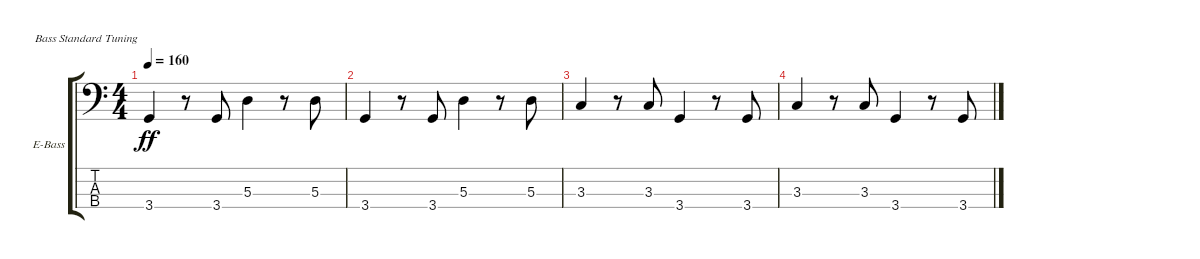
\defaultSystemsLayout 4
\bracketExtendMode groupsimilarinstruments
\firstSystemTrackNameOrientation horizontal
\otherSystemsTrackNameOrientation horizontal
\track ("Electric Bass" "E-Bass") {instrument electricbassfinger}
\staff {score tabs}
\tuning (G2 D2 A1 E1)
\ts (4 4)
\tempo 160
\clef f4
\ks c
3.4.4{dy ff} r.8 3.4.8 5.3.4 r.8 5.3.8 |
3.4.4 r.8 3.4.8 5.3.4 r.8 5.3.8 |
3.3.4 r.8 3.3.8 3.4.4 r.8 3.4.8 |
3.3.4 r.8 3.3.8 3.4.4 r.8 3.4.8
